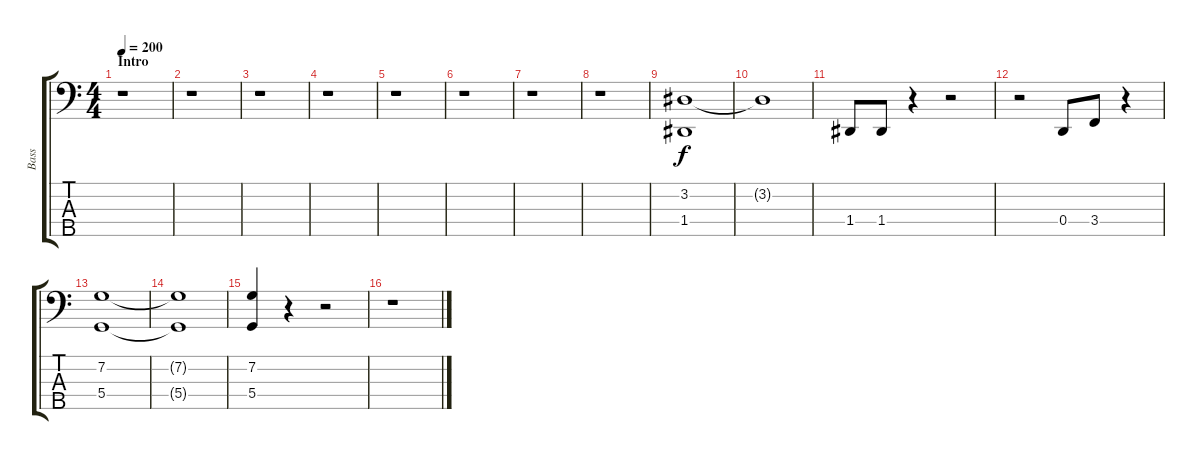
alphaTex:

\track ("Bass" "Bass") {instrument electricbasspick}
\staff {score tabs}
\tuning (F2 C2 G1 D1 A0) {hide}
\ts (4 4)
\section ("" "Intro")
\tempo 200
\clef f4
\ks c
r.1{dy f instrument electricbasspick} |
r.1 |
r.1 |
r.1 |
r.1 |
r.1 |
r.1 |
r.1 |
(3.2 1.4).1 |
3.2{t}.1 |
1.4.8 1.4.8 r.4 r.2 |
r.2 0.4.8 3.4.8 r.4 |
(7.2 5.4).1 |
(7.2{t} 5.4{t}).1 |
(7.2 5.4).4 r.4 r.2 |
r.1
